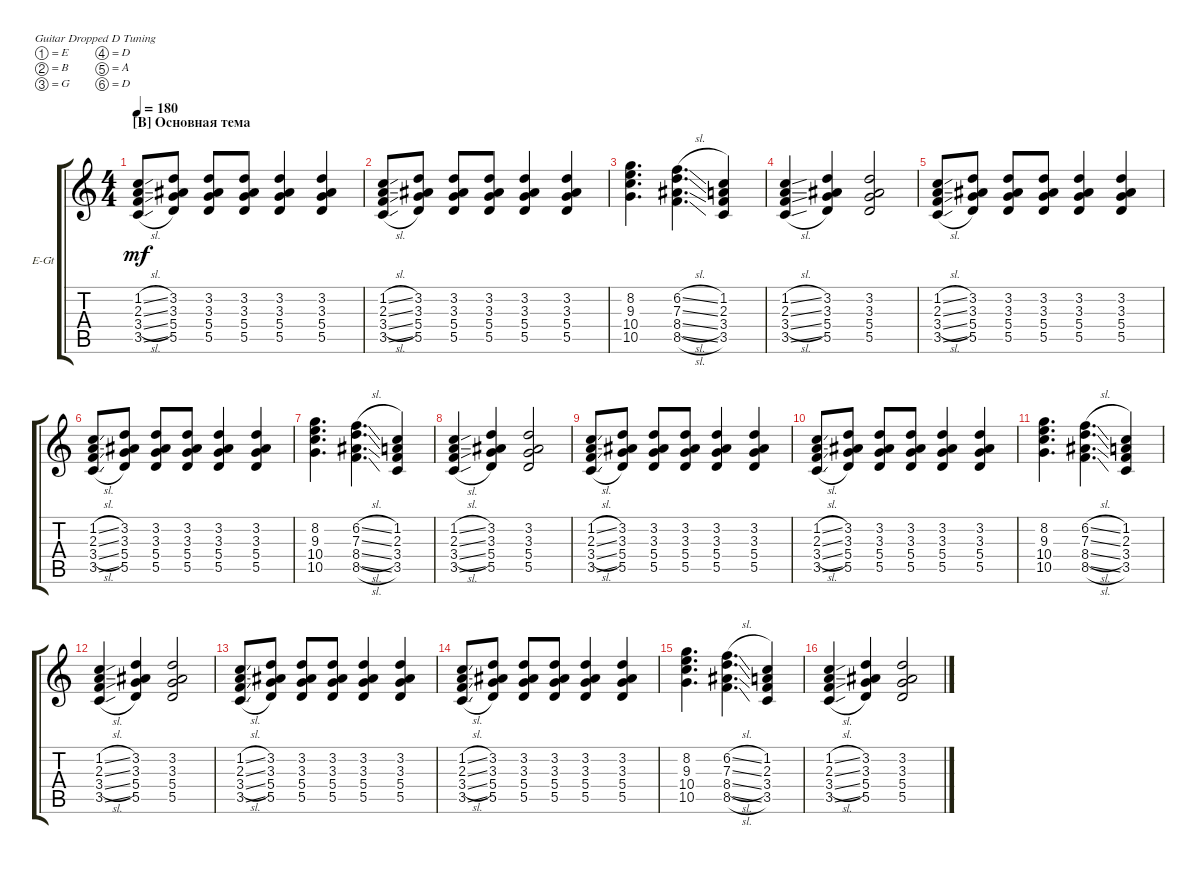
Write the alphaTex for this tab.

\defaultSystemsLayout 4
\bracketExtendMode groupsimilarinstruments
\firstSystemTrackNameOrientation horizontal
\otherSystemsTrackNameOrientation horizontal
\track ("Левин" "E-Gt") {instrument distortionguitar}
\staff {score tabs}
\tuning (E4 B3 G3 D3 A2 D2)
\ts (4 4)
\section ("B" "Основная тема")
\tempo 180
\clef g2
\ks c
(1.2{sl} 2.3{sl} 3.4{sl} 3.5{sl}).8{dy mf} (5.5 5.4 3.3 3.2).8 (5.5 5.4 3.3 3.2).8 (5.5 5.4 3.3 3.2).8 (5.5 5.4 3.3 3.2).4 (5.5 5.4 3.3 3.2).4 |
(1.2{sl} 2.3{sl} 3.4{sl} 3.5{sl}).8 (5.5 5.4 3.3 3.2).8 (5.5 5.4 3.3 3.2).8 (5.5 5.4 3.3 3.2).8 (5.5 5.4 3.3 3.2).4 (5.5 5.4 3.3 3.2).4 |
(10.4 9.3 8.2 10.5).4{d} (8.5{sl} 8.4{sl} 7.3{sl} 6.2{sl}).4{d} (1.2 2.3 3.4 3.5).4 |
(1.2{sl} 2.3{sl} 3.4{sl} 3.5{sl}).4 (5.5 5.4 3.3 3.2).4 (5.5 5.4 3.3 3.2).2 |
(1.2{sl} 2.3{sl} 3.4{sl} 3.5{sl}).8 (5.5 5.4 3.3 3.2).8 (5.5 5.4 3.3 3.2).8 (5.5 5.4 3.3 3.2).8 (5.5 5.4 3.3 3.2).4 (5.5 5.4 3.3 3.2).4 |
(1.2{sl} 2.3{sl} 3.4{sl} 3.5{sl}).8 (5.5 5.4 3.3 3.2).8 (5.5 5.4 3.3 3.2).8 (5.5 5.4 3.3 3.2).8 (5.5 5.4 3.3 3.2).4 (5.5 5.4 3.3 3.2).4 |
(10.4 9.3 8.2 10.5).4{d} (8.5{sl} 8.4{sl} 7.3{sl} 6.2{sl}).4{d} (1.2 2.3 3.4 3.5).4 |
(1.2{sl} 2.3{sl} 3.4{sl} 3.5{sl}).4 (5.5 5.4 3.3 3.2).4 (5.5 5.4 3.3 3.2).2 |
(1.2{sl} 2.3{sl} 3.4{sl} 3.5{sl}).8 (5.5 5.4 3.3 3.2).8 (5.5 5.4 3.3 3.2).8 (5.5 5.4 3.3 3.2).8 (5.5 5.4 3.3 3.2).4 (5.5 5.4 3.3 3.2).4 |
(1.2{sl} 2.3{sl} 3.4{sl} 3.5{sl}).8 (5.5 5.4 3.3 3.2).8 (5.5 5.4 3.3 3.2).8 (5.5 5.4 3.3 3.2).8 (5.5 5.4 3.3 3.2).4 (5.5 5.4 3.3 3.2).4 |
(10.4 9.3 8.2 10.5).4{d} (8.5{sl} 8.4{sl} 7.3{sl} 6.2{sl}).4{d} (1.2 2.3 3.4 3.5).4 |
(1.2{sl} 2.3{sl} 3.4{sl} 3.5{sl}).4 (5.5 5.4 3.3 3.2).4 (5.5 5.4 3.3 3.2).2 |
(1.2{sl} 2.3{sl} 3.4{sl} 3.5{sl}).8 (5.5 5.4 3.3 3.2).8 (5.5 5.4 3.3 3.2).8 (5.5 5.4 3.3 3.2).8 (5.5 5.4 3.3 3.2).4 (5.5 5.4 3.3 3.2).4 |
(1.2{sl} 2.3{sl} 3.4{sl} 3.5{sl}).8 (5.5 5.4 3.3 3.2).8 (5.5 5.4 3.3 3.2).8 (5.5 5.4 3.3 3.2).8 (5.5 5.4 3.3 3.2).4 (5.5 5.4 3.3 3.2).4 |
(10.4 9.3 8.2 10.5).4{d} (8.5{sl} 8.4{sl} 7.3{sl} 6.2{sl}).4{d} (1.2 2.3 3.4 3.5).4 |
(1.2{sl} 2.3{sl} 3.4{sl} 3.5{sl}).4 (5.5 5.4 3.3 3.2).4 (5.5 5.4 3.3 3.2).2
